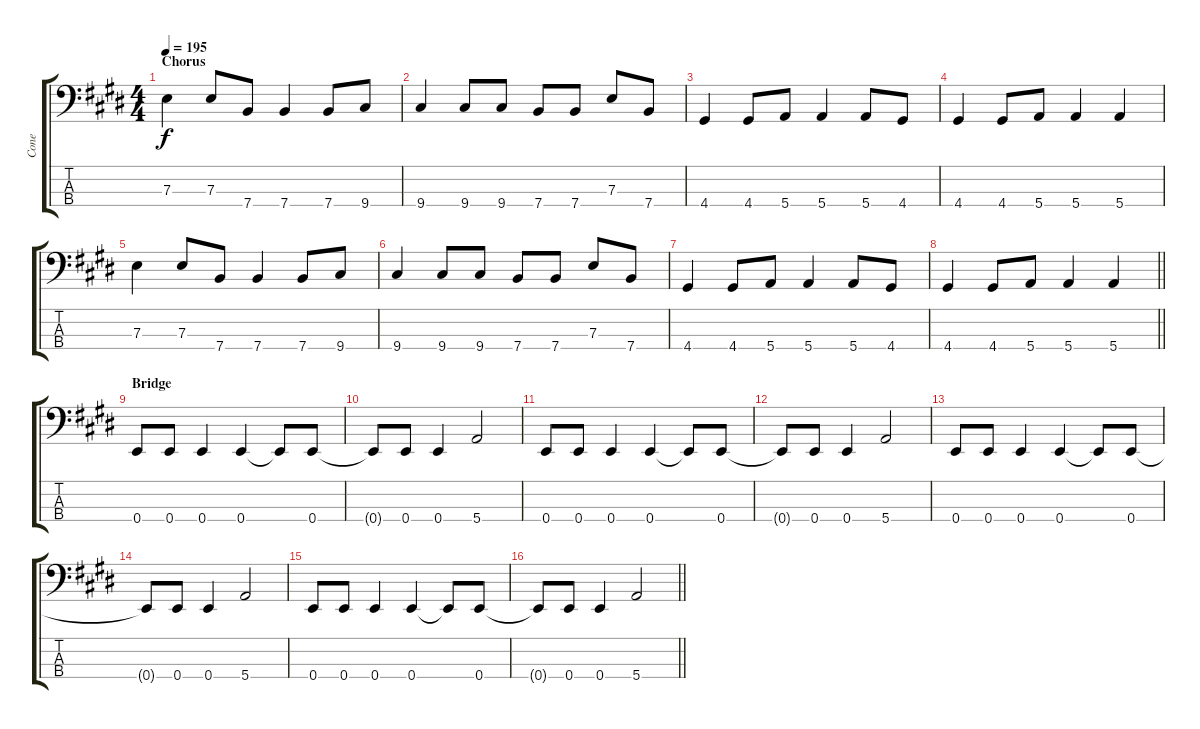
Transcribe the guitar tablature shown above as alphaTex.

\track ("Cone" "Cone") {instrument electricbasspick}
\staff {score tabs}
\tuning (G2 D2 A1 E1) {hide}
\ts (4 4)
\section ("" "Chorus")
\tempo 195
\clef f4
\ks e
7.3.4{dy f} 7.3.8 7.4.8 7.4.4 7.4.8 9.4.8 |
9.4.4 9.4.8 9.4.8 7.4.8 7.4.8 7.3.8 7.4.8 |
4.4.4 4.4.8 5.4.8 5.4.4 5.4.8 4.4.8 |
4.4.4 4.4.8 5.4.8 5.4.4 5.4.4 |
7.3.4 7.3.8 7.4.8 7.4.4 7.4.8 9.4.8 |
9.4.4 9.4.8 9.4.8 7.4.8 7.4.8 7.3.8 7.4.8 |
4.4.4 4.4.8 5.4.8 5.4.4 5.4.8 4.4.8 |
\barLineRight lightlight
4.4.4 4.4.8 5.4.8 5.4.4 5.4.4 |
\section ("" "Bridge")
0.4.8 0.4.8 0.4.4 0.4.4 0.4{t}.8 0.4.8 |
0.4{t}.8 0.4.8 0.4.4 5.4.2 |
0.4.8 0.4.8 0.4.4 0.4.4 0.4{t}.8 0.4.8 |
0.4{t}.8 0.4.8 0.4.4 5.4.2 |
0.4.8 0.4.8 0.4.4 0.4.4 0.4{t}.8 0.4.8 |
0.4{t}.8 0.4.8 0.4.4 5.4.2 |
0.4.8 0.4.8 0.4.4 0.4.4 0.4{t}.8 0.4.8 |
\barLineRight lightlight
0.4{t}.8 0.4.8 0.4.4 5.4.2
